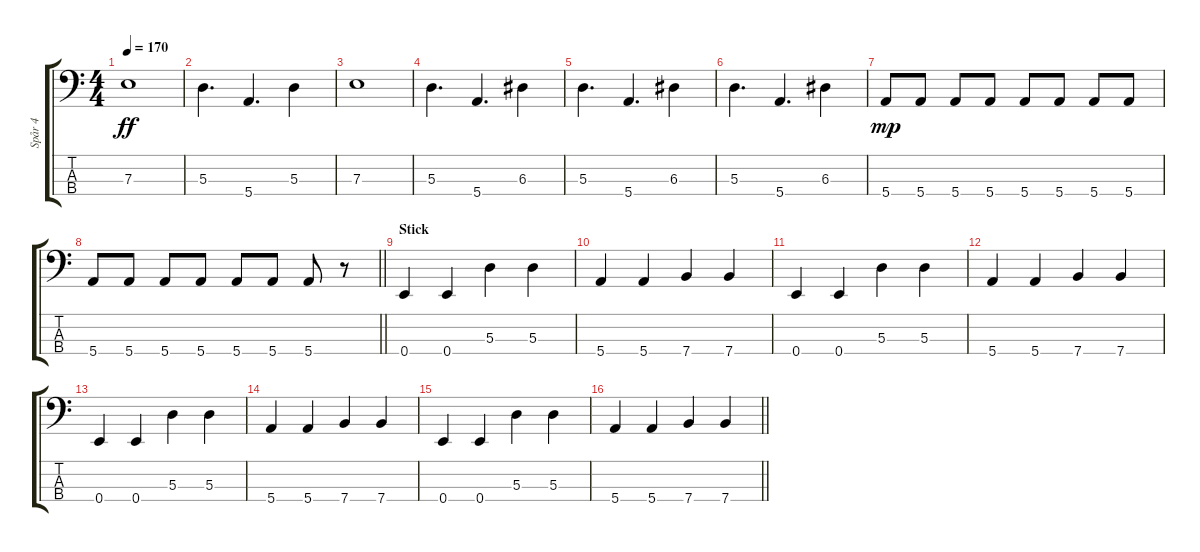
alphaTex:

\track ("Spår 4" "Spår 4") {instrument electricbassfinger}
\staff {score tabs}
\tuning (G2 D2 A1 E1) {hide}
\ts (4 4)
\tempo 170
\clef f4
\ks c
7.3.1{dy ff} |
5.3.4{d} 5.4.4{d} 5.3.4 |
7.3.1 |
5.3.4{d} 5.4.4{d} 6.3.4 |
5.3.4{d} 5.4.4{d} 6.3.4 |
5.3.4{d} 5.4.4{d} 6.3.4 |
5.4.8{dy mp} 5.4.8 5.4.8 5.4.8 5.4.8 5.4.8 5.4.8 5.4.8 |
\barLineRight lightlight
5.4.8 5.4.8 5.4.8 5.4.8 5.4.8 5.4.8 5.4.8 r.8 |
\section ("" "Stick")
0.4.4 0.4.4 5.3.4 5.3.4 |
5.4.4 5.4.4 7.4.4 7.4.4 |
0.4.4 0.4.4 5.3.4 5.3.4 |
5.4.4 5.4.4 7.4.4 7.4.4 |
0.4.4 0.4.4 5.3.4 5.3.4 |
5.4.4 5.4.4 7.4.4 7.4.4 |
0.4.4 0.4.4 5.3.4 5.3.4 |
\barLineRight lightlight
5.4.4 5.4.4 7.4.4 7.4.4
